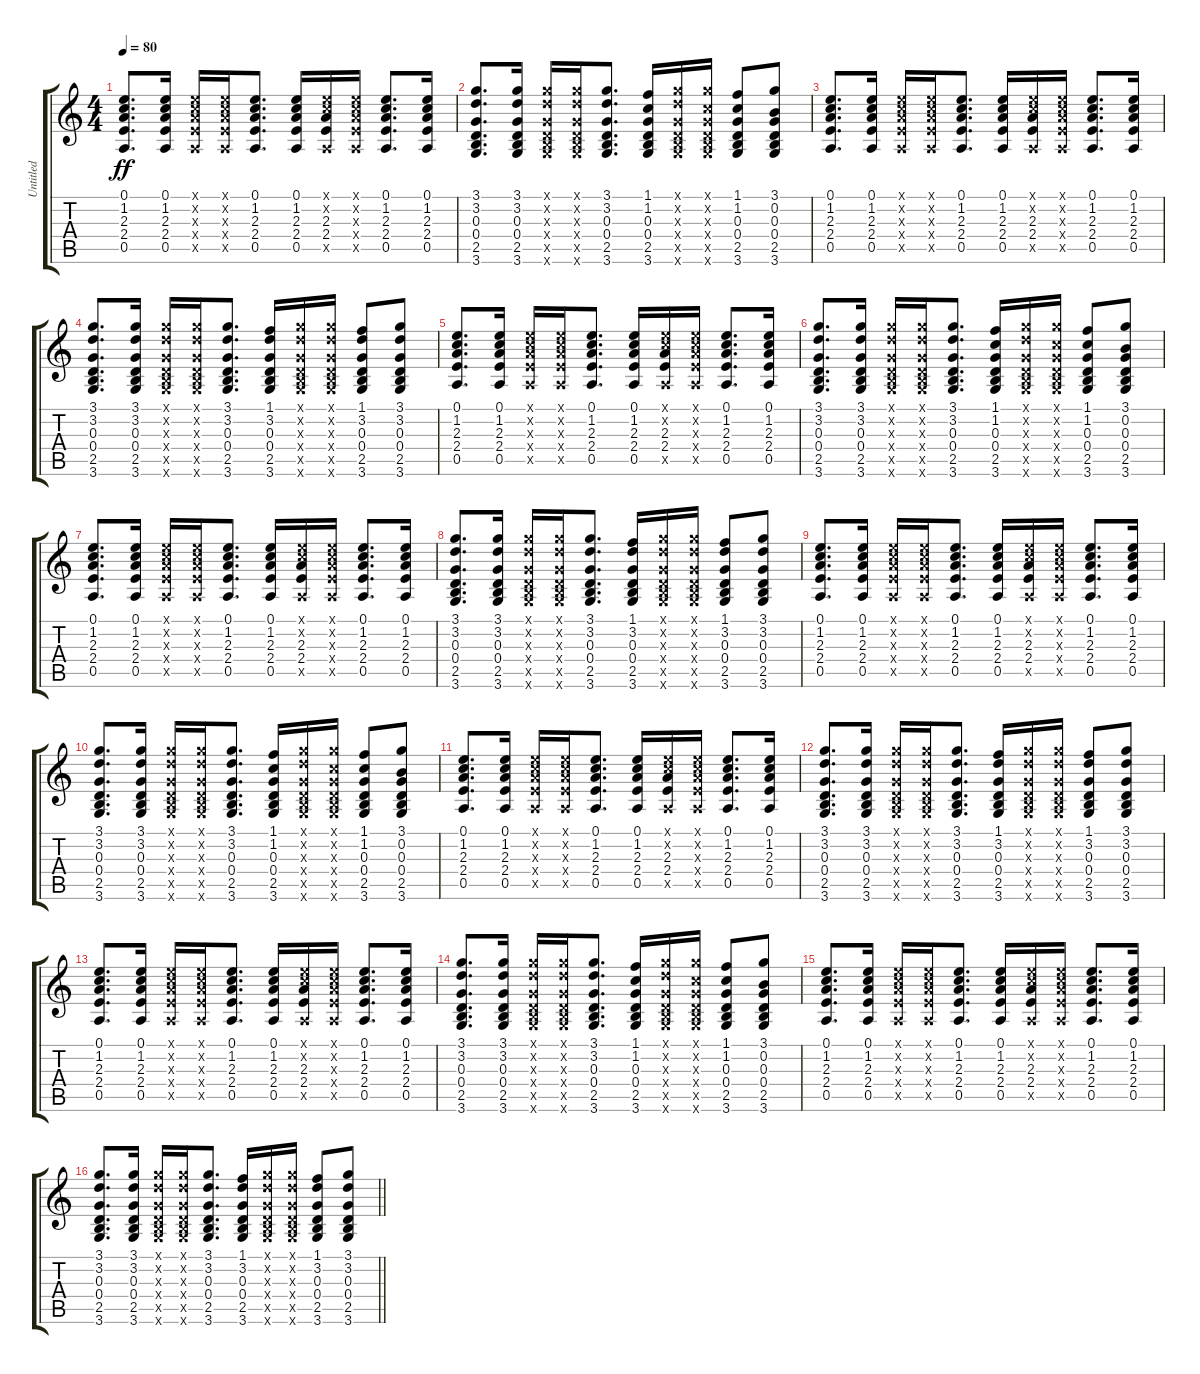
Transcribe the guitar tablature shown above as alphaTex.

\track ("Untitled" "Untitled") {instrument acousticguitarsteel}
\staff {score tabs}
\tuning (E4 B3 G3 D3 A2 E2) {hide}
\ts (4 4)
\tempo 80
\clef g2
\ks c
(0.1 1.2 2.3 2.4 0.5).8{d dy ff} (0.1 1.2 2.3 2.4 0.5).16 (0.1{x} 1.2{x} 2.3{x} 2.4{x} 0.5{x}).16 (0.1{x} 1.2{x} 2.3{x} 2.4{x} 0.5{x}).16 (0.1 1.2 2.3 2.4 0.5).8{d} (0.1 1.2 2.3 2.4 0.5).16 (0.1{x} 1.2{x} 2.3 2.4 0.5{x}).16 (0.1{x} 1.2{x} 2.3{x} 2.4{x} 0.5{x}).16 (0.1 1.2 2.3 2.4 0.5).8{d} (0.1 1.2 2.3 2.4 0.5).16 |
(3.1 3.2 0.3 0.4 2.5 3.6).8{d} (3.1 3.2 0.3 0.4 2.5 3.6).16 (3.1{x} 3.2{x} 0.3{x} 0.4{x} 2.5{x} 3.6{x}).16 (3.1{x} 3.2{x} 0.3{x} 0.4{x} 2.5{x} 3.6{x}).16 (3.1 3.2 0.3 0.4 2.5 3.6).8{d} (1.1 1.2 0.3 0.4 2.5 3.6).16 (3.1{x} 3.2{x} 0.3{x} 0.4{x} 2.5{x} 3.6{x}).16 (3.1{x} 1.2{x} 0.3{x} 0.4{x} 2.5{x} 3.6{x}).16 (1.1 1.2 0.3 0.4 2.5 3.6).8 (3.1 0.2 0.3 0.4 2.5 3.6).8 |
(0.1 1.2 2.3 2.4 0.5).8{d} (0.1 1.2 2.3 2.4 0.5).16 (0.1{x} 1.2{x} 2.3{x} 2.4{x} 0.5{x}).16 (0.1{x} 1.2{x} 2.3{x} 2.4{x} 0.5{x}).16 (0.1 1.2 2.3 2.4 0.5).8{d} (0.1 1.2 2.3 2.4 0.5).16 (0.1{x} 1.2{x} 2.3 2.4 0.5{x}).16 (0.1{x} 1.2{x} 2.3{x} 2.4{x} 0.5{x}).16 (0.1 1.2 2.3 2.4 0.5).8{d} (0.1 1.2 2.3 2.4 0.5).16 |
(3.1 3.2 0.3 0.4 2.5 3.6).8{d} (3.1 3.2 0.3 0.4 2.5 3.6).16 (3.1{x} 3.2{x} 0.3{x} 0.4{x} 2.5{x} 3.6{x}).16 (3.1{x} 3.2{x} 0.3{x} 0.4{x} 2.5{x} 3.6{x}).16 (3.1 3.2 0.3 0.4 2.5 3.6).8{d} (1.1 3.2 0.3 0.4 2.5 3.6).16 (3.1{x} 3.2{x} 0.3{x} 0.4{x} 2.5{x} 3.6{x}).16 (3.1{x} 3.2{x} 0.3{x} 0.4{x} 2.5{x} 3.6{x}).16 (1.1 3.2 0.3 0.4 2.5 3.6).8 (3.1 3.2 0.3 0.4 2.5 3.6).8 |
(0.1 1.2 2.3 2.4 0.5).8{d} (0.1 1.2 2.3 2.4 0.5).16 (0.1{x} 1.2{x} 2.3{x} 2.4{x} 0.5{x}).16 (0.1{x} 1.2{x} 2.3{x} 2.4{x} 0.5{x}).16 (0.1 1.2 2.3 2.4 0.5).8{d} (0.1 1.2 2.3 2.4 0.5).16 (0.1{x} 1.2{x} 2.3 2.4 0.5{x}).16 (0.1{x} 1.2{x} 2.3{x} 2.4{x} 0.5{x}).16 (0.1 1.2 2.3 2.4 0.5).8{d} (0.1 1.2 2.3 2.4 0.5).16 |
(3.1 3.2 0.3 0.4 2.5 3.6).8{d} (3.1 3.2 0.3 0.4 2.5 3.6).16 (3.1{x} 3.2{x} 0.3{x} 0.4{x} 2.5{x} 3.6{x}).16 (3.1{x} 3.2{x} 0.3{x} 0.4{x} 2.5{x} 3.6{x}).16 (3.1 3.2 0.3 0.4 2.5 3.6).8{d} (1.1 1.2 0.3 0.4 2.5 3.6).16 (3.1{x} 3.2{x} 0.3{x} 0.4{x} 2.5{x} 3.6{x}).16 (3.1{x} 1.2{x} 0.3{x} 0.4{x} 2.5{x} 3.6{x}).16 (1.1 1.2 0.3 0.4 2.5 3.6).8 (3.1 0.2 0.3 0.4 2.5 3.6).8 |
(0.1 1.2 2.3 2.4 0.5).8{d} (0.1 1.2 2.3 2.4 0.5).16 (0.1{x} 1.2{x} 2.3{x} 2.4{x} 0.5{x}).16 (0.1{x} 1.2{x} 2.3{x} 2.4{x} 0.5{x}).16 (0.1 1.2 2.3 2.4 0.5).8{d} (0.1 1.2 2.3 2.4 0.5).16 (0.1{x} 1.2{x} 2.3 2.4 0.5{x}).16 (0.1{x} 1.2{x} 2.3{x} 2.4{x} 0.5{x}).16 (0.1 1.2 2.3 2.4 0.5).8{d} (0.1 1.2 2.3 2.4 0.5).16 |
(3.1 3.2 0.3 0.4 2.5 3.6).8{d} (3.1 3.2 0.3 0.4 2.5 3.6).16 (3.1{x} 3.2{x} 0.3{x} 0.4{x} 2.5{x} 3.6{x}).16 (3.1{x} 3.2{x} 0.3{x} 0.4{x} 2.5{x} 3.6{x}).16 (3.1 3.2 0.3 0.4 2.5 3.6).8{d} (1.1 3.2 0.3 0.4 2.5 3.6).16 (3.1{x} 3.2{x} 0.3{x} 0.4{x} 2.5{x} 3.6{x}).16 (3.1{x} 3.2{x} 0.3{x} 0.4{x} 2.5{x} 3.6{x}).16 (1.1 3.2 0.3 0.4 2.5 3.6).8 (3.1 3.2 0.3 0.4 2.5 3.6).8 |
(0.1 1.2 2.3 2.4 0.5).8{d} (0.1 1.2 2.3 2.4 0.5).16 (0.1{x} 1.2{x} 2.3{x} 2.4{x} 0.5{x}).16 (0.1{x} 1.2{x} 2.3{x} 2.4{x} 0.5{x}).16 (0.1 1.2 2.3 2.4 0.5).8{d} (0.1 1.2 2.3 2.4 0.5).16 (0.1{x} 1.2{x} 2.3 2.4 0.5{x}).16 (0.1{x} 1.2{x} 2.3{x} 2.4{x} 0.5{x}).16 (0.1 1.2 2.3 2.4 0.5).8{d} (0.1 1.2 2.3 2.4 0.5).16 |
(3.1 3.2 0.3 0.4 2.5 3.6).8{d} (3.1 3.2 0.3 0.4 2.5 3.6).16 (3.1{x} 3.2{x} 0.3{x} 0.4{x} 2.5{x} 3.6{x}).16 (3.1{x} 3.2{x} 0.3{x} 0.4{x} 2.5{x} 3.6{x}).16 (3.1 3.2 0.3 0.4 2.5 3.6).8{d} (1.1 1.2 0.3 0.4 2.5 3.6).16 (3.1{x} 3.2{x} 0.3{x} 0.4{x} 2.5{x} 3.6{x}).16 (3.1{x} 1.2{x} 0.3{x} 0.4{x} 2.5{x} 3.6{x}).16 (1.1 1.2 0.3 0.4 2.5 3.6).8 (3.1 0.2 0.3 0.4 2.5 3.6).8 |
(0.1 1.2 2.3 2.4 0.5).8{d} (0.1 1.2 2.3 2.4 0.5).16 (0.1{x} 1.2{x} 2.3{x} 2.4{x} 0.5{x}).16 (0.1{x} 1.2{x} 2.3{x} 2.4{x} 0.5{x}).16 (0.1 1.2 2.3 2.4 0.5).8{d} (0.1 1.2 2.3 2.4 0.5).16 (0.1{x} 1.2{x} 2.3 2.4 0.5{x}).16 (0.1{x} 1.2{x} 2.3{x} 2.4{x} 0.5{x}).16 (0.1 1.2 2.3 2.4 0.5).8{d} (0.1 1.2 2.3 2.4 0.5).16 |
(3.1 3.2 0.3 0.4 2.5 3.6).8{d} (3.1 3.2 0.3 0.4 2.5 3.6).16 (3.1{x} 3.2{x} 0.3{x} 0.4{x} 2.5{x} 3.6{x}).16 (3.1{x} 3.2{x} 0.3{x} 0.4{x} 2.5{x} 3.6{x}).16 (3.1 3.2 0.3 0.4 2.5 3.6).8{d} (1.1 3.2 0.3 0.4 2.5 3.6).16 (3.1{x} 3.2{x} 0.3{x} 0.4{x} 2.5{x} 3.6{x}).16 (3.1{x} 3.2{x} 0.3{x} 0.4{x} 2.5{x} 3.6{x}).16 (1.1 3.2 0.3 0.4 2.5 3.6).8 (3.1 3.2 0.3 0.4 2.5 3.6).8 |
(0.1 1.2 2.3 2.4 0.5).8{d} (0.1 1.2 2.3 2.4 0.5).16 (0.1{x} 1.2{x} 2.3{x} 2.4{x} 0.5{x}).16 (0.1{x} 1.2{x} 2.3{x} 2.4{x} 0.5{x}).16 (0.1 1.2 2.3 2.4 0.5).8{d} (0.1 1.2 2.3 2.4 0.5).16 (0.1{x} 1.2{x} 2.3 2.4 0.5{x}).16 (0.1{x} 1.2{x} 2.3{x} 2.4{x} 0.5{x}).16 (0.1 1.2 2.3 2.4 0.5).8{d} (0.1 1.2 2.3 2.4 0.5).16 |
(3.1 3.2 0.3 0.4 2.5 3.6).8{d} (3.1 3.2 0.3 0.4 2.5 3.6).16 (3.1{x} 3.2{x} 0.3{x} 0.4{x} 2.5{x} 3.6{x}).16 (3.1{x} 3.2{x} 0.3{x} 0.4{x} 2.5{x} 3.6{x}).16 (3.1 3.2 0.3 0.4 2.5 3.6).8{d} (1.1 1.2 0.3 0.4 2.5 3.6).16 (3.1{x} 3.2{x} 0.3{x} 0.4{x} 2.5{x} 3.6{x}).16 (3.1{x} 1.2{x} 0.3{x} 0.4{x} 2.5{x} 3.6{x}).16 (1.1 1.2 0.3 0.4 2.5 3.6).8 (3.1 0.2 0.3 0.4 2.5 3.6).8 |
(0.1 1.2 2.3 2.4 0.5).8{d} (0.1 1.2 2.3 2.4 0.5).16 (0.1{x} 1.2{x} 2.3{x} 2.4{x} 0.5{x}).16 (0.1{x} 1.2{x} 2.3{x} 2.4{x} 0.5{x}).16 (0.1 1.2 2.3 2.4 0.5).8{d} (0.1 1.2 2.3 2.4 0.5).16 (0.1{x} 1.2{x} 2.3 2.4 0.5{x}).16 (0.1{x} 1.2{x} 2.3{x} 2.4{x} 0.5{x}).16 (0.1 1.2 2.3 2.4 0.5).8{d} (0.1 1.2 2.3 2.4 0.5).16 |
\barLineRight lightlight
(3.1 3.2 0.3 0.4 2.5 3.6).8{d} (3.1 3.2 0.3 0.4 2.5 3.6).16 (3.1{x} 3.2{x} 0.3{x} 0.4{x} 2.5{x} 3.6{x}).16 (3.1{x} 3.2{x} 0.3{x} 0.4{x} 2.5{x} 3.6{x}).16 (3.1 3.2 0.3 0.4 2.5 3.6).8{d} (1.1 3.2 0.3 0.4 2.5 3.6).16 (3.1{x} 3.2{x} 0.3{x} 0.4{x} 2.5{x} 3.6{x}).16 (3.1{x} 3.2{x} 0.3{x} 0.4{x} 2.5{x} 3.6{x}).16 (1.1 3.2 0.3 0.4 2.5 3.6).8 (3.1 3.2 0.3 0.4 2.5 3.6).8
